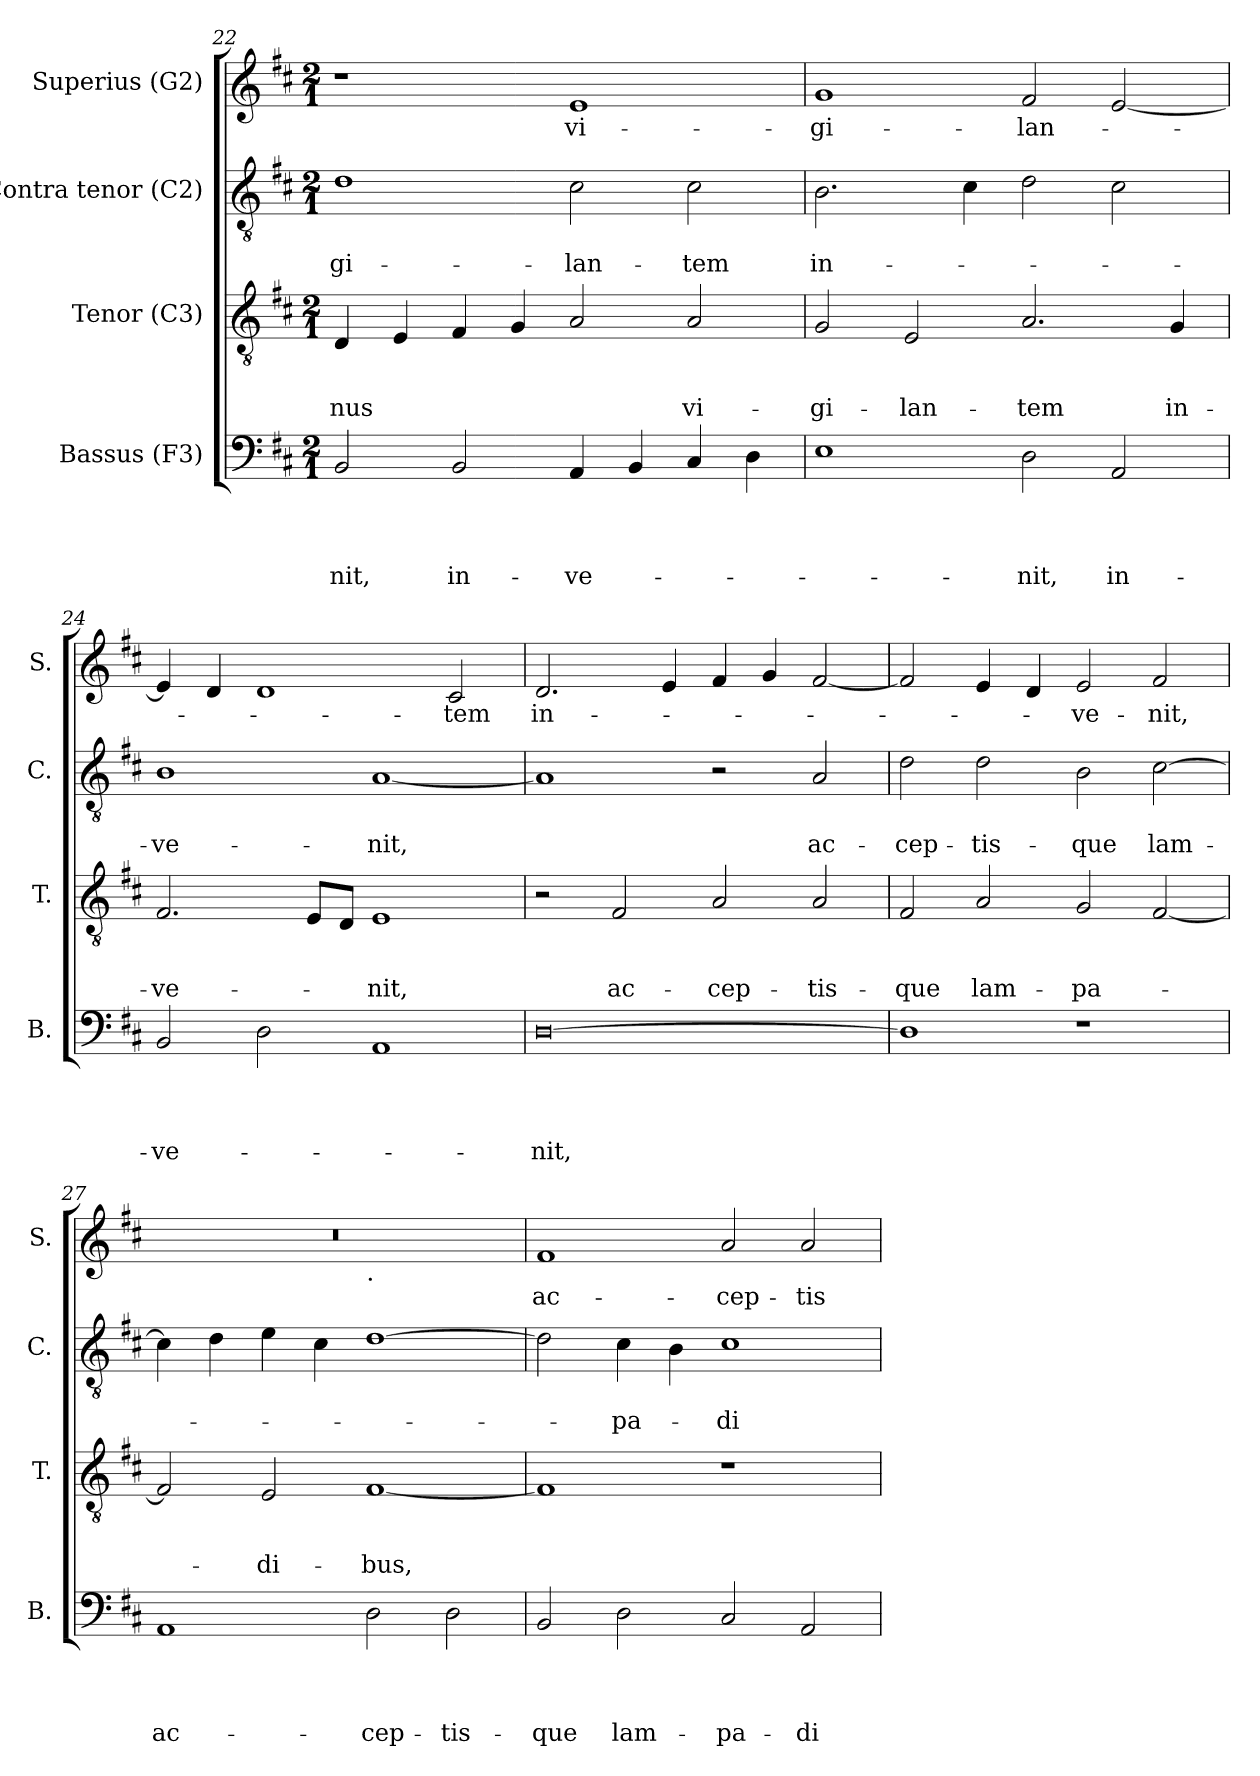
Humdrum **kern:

**kern	**text	**text	**text	**text	**kern	**text	**text	**text	**kern	**text	**text	**kern	**text
*part4	*part4	*part4	*part4	*part4	*part3	*part3	*part3	*part3	*part2	*part2	*part2	*part1	*part1
*staff4	*staff4	*staff4	*staff4	*staff4	*staff3	*staff3	*staff3	*staff3	*staff2	*staff2	*staff2	*staff1	*staff1
*I"Bassus (F3)	*	*	*	*	*I"Tenor (C3)	*	*	*	*I"Contra tenor (C2)	*	*	*I"Superius (G2)	*
*I'B.	*	*	*	*	*I'T.	*	*	*	*I'C.	*	*	*I'S.	*
!!LO:LB:g=z
*clefF4	*	*	*	*	*clefGv2	*	*	*	*clefGv2	*	*	*clefG2	*
*k[f#c#]	*	*	*	*	*k[f#c#]	*	*	*	*k[f#c#]	*	*	*k[f#c#]	*
*D:	*	*	*	*	*D:	*	*	*	*D:	*	*	*D:	*
*M2/1	*	*	*	*	*M2/1	*	*	*	*M2/1	*	*	*M2/1	*
=22	=22	=22	=22	=22	=22	=22	=22	=22	=22	=22	=22	=22	=22
!	!	!	!	!LO:LY:b	!	!	!	!LO:LY:b	!	!	!LO:LY:b	!	!
2BB/	.	.	.	-nit,	4D/	.	.	-nus	1d	.	-gi-	1r	.
.	.	.	.	.	4E/	.	.	.	.	.	.	.	.
!	!	!	!	!LO:LY:b	!	!	!	!	!	!	!	!	!
2BB/	.	.	.	in-	4F#/	.	.	.	.	.	.	.	.
.	.	.	.	.	4G/	.	.	.	.	.	.	.	.
!	!	!	!	!LO:LY:b	!	!	!	!	!	!	!LO:LY:b	!	!LO:LY:b
4AA/	.	.	.	-ve-	2A/	.	.	.	2c#\	.	-lan-	1e	vi-
4BB/	.	.	.	.	.	.	.	.	.	.	.	.	.
!	!	!	!	!	!	!	!	!LO:LY:b	!	!	!LO:LY:b	!	!
4C#/	.	.	.	.	2A/	.	.	vi-	2c#\	.	-tem	.	.
4D\	.	.	.	.	.	.	.	.	.	.	.	.	.
=23	=23	=23	=23	=23	=23	=23	=23	=23	=23	=23	=23	=23	=23
!	!	!	!	!	!	!	!	!LO:LY:b	!	!	!LO:LY:b	!	!LO:LY:b
1E	.	.	.	.	2G/	.	.	-gi-	2.B\	.	in-	1g	-gi-
!	!	!	!	!	!	!	!	!LO:LY:b	!	!	!	!	!
.	.	.	.	.	2E/	.	.	-lan-	.	.	.	.	.
.	.	.	.	.	.	.	.	.	4c#\	.	.	.	.
!	!	!	!	!LO:LY:b	!	!	!	!LO:LY:b	!	!	!	!	!LO:LY:b
2D\	.	.	.	-nit,	2.A/	.	.	-tem	2d\	.	.	2f#/	-lan-
!	!	!	!	!LO:LY:b	!	!	!	!	!	!	!	!	!
2AA/	.	.	.	in-	.	.	.	.	2c#\	.	.	[<2e/	.
!	!	!	!	!	!	!	!	!LO:LY:b	!	!	!	!	!
.	.	.	.	.	4G/	.	.	in-	.	.	.	.	.
=24	=24	=24	=24	=24	=24	=24	=24	=24	=24	=24	=24	=24	=24
!	!	!	!	!LO:LY:b	!	!	!	!LO:LY:b	!	!	!LO:LY:b	!	!
2BB/	.	.	.	-ve-	2.F#/	.	.	-ve-	1B	.	-ve-	4e/]	.
.	.	.	.	.	.	.	.	.	.	.	.	4d/	.
2D\	.	.	.	.	.	.	.	.	.	.	.	1d	.
.	.	.	.	.	8E/L	.	.	.	.	.	.	.	.
.	.	.	.	.	8D/J	.	.	.	.	.	.	.	.
!	!	!	!	!	!	!	!	!LO:LY:b	!	!	!LO:LY:b	!	!
1AA	.	.	.	.	1E	.	.	-nit,	[<1A	.	-nit,	.	.
!	!	!	!	!	!	!	!	!	!	!	!	!	!LO:LY:b
.	.	.	.	.	.	.	.	.	.	.	.	2c#/	-tem
=25	=25	=25	=25	=25	=25	=25	=25	=25	=25	=25	=25	=25	=25
!	!	!	!	!LO:LY:b	!	!	!	!	!	!	!	!	!LO:LY:b
[<0D	.	.	.	-nit,	2r	.	.	.	1A]	.	.	2.d/	in-
!	!	!	!	!	!	!	!	!LO:LY:b	!	!	!	!	!
.	.	.	.	.	2F#/	.	.	ac-	.	.	.	.	.
.	.	.	.	.	.	.	.	.	.	.	.	4e/	.
!	!	!	!	!	!	!	!	!LO:LY:b	!	!	!	!	!
.	.	.	.	.	2A/	.	.	-cep-	2r	.	.	4f#/	.
.	.	.	.	.	.	.	.	.	.	.	.	4g/	.
!	!	!	!	!	!	!	!	!LO:LY:b	!	!	!LO:LY:b	!	!
.	.	.	.	.	2A/	.	.	-tis-	2A/	.	ac-	[<2f#/	.
!!LO:LB:g=z
=26	=26	=26	=26	=26	=26	=26	=26	=26	=26	=26	=26	=26	=26
!	!	!	!	!	!	!	!	!LO:LY:b	!	!	!LO:LY:b	!	!
1D]	.	.	.	.	2F#/	.	.	-que	2d\	.	-cep-	2f#/]	.
!	!	!	!	!	!	!	!	!LO:LY:b	!	!	!LO:LY:b	!	!
.	.	.	.	.	2A/	.	.	lam-	2d\	.	-tis-	4e/	.
.	.	.	.	.	.	.	.	.	.	.	.	4d/	.
!	!	!	!	!	!	!	!	!LO:LY:b	!	!	!LO:LY:b	!	!LO:LY:b
1r	.	.	.	.	2G/	.	.	-pa-	2B\	.	-que	2e/	-ve-
!	!	!	!	!	!	!	!	!	!	!	!LO:LY:b	!	!LO:LY:b
.	.	.	.	.	[<2F#/	.	.	.	[>2c#\	.	lam-	2f#/	-nit,
=27	=27	=27	=27	=27	=27	=27	=27	=27	=27	=27	=27	=27	=27
!	!	!	!	!LO:LY:b	!	!	!	!	!	!	!	!	!
*	*	*	*	*	*	*	*	*	*	*	*	*^	*
1AA	.	.	.	ac-	2F#/]	.	.	.	4c#\]	.	.	0r	1ryy	.
.	.	.	.	.	.	.	.	.	4d\	.	.	.	.	.
!	!	!	!	!	!	!	!	!LO:LY:b	!	!	!	!	!	!
.	.	.	.	.	2E/	.	.	-di-	4e\	.	.	.	.	.
.	.	.	.	.	.	.	.	.	4c#\	.	.	.	.	.
!	!	!	!	!	!	!	!	!	!	!	!	!	!LO:TX:b:t=.	!
!	!	!	!	!LO:LY:b	!	!	!	!LO:LY:b	!	!	!	!	!	!
2D\	.	.	.	-cep-	[<1F#	.	.	-bus,	[>1d	.	.	.	1ryy	.
!	!	!	!	!LO:LY:b	!	!	!	!	!	!	!	!	!	!
2D\	.	.	.	-tis-	.	.	.	.	.	.	.	.	.	.
=28	=28	=28	=28	=28	=28	=28	=28	=28	=28	=28	=28	=28	=28	=28
!	!	!	!	!LO:LY:b	!	!	!	!	!	!	!	!	!	!LO:LY:b
*	*	*	*	*	*	*	*	*	*	*	*	*v	*v	*
2BB/	.	.	.	-que	1F#]	.	.	.	2d\]	.	.	1f#	ac-
!	!	!	!	!LO:LY:b	!	!	!	!	!	!	!LO:LY:b	!	!
2D\	.	.	.	lam-	.	.	.	.	4c#\	.	-pa-	.	.
.	.	.	.	.	.	.	.	.	4B\	.	.	.	.
!	!	!	!	!LO:LY:b	!	!	!	!	!	!	!LO:LY:b	!	!LO:LY:b
2C#/	.	.	.	-pa-	1r	.	.	.	1c#	.	-di-	2a/	-cep-
!	!	!	!	!LO:LY:b	!	!	!	!	!	!	!	!	!LO:LY:b
2AA/	.	.	.	-di-	.	.	.	.	.	.	.	2a/	-tis-
=	=	=	=	=	=	=	=	=	=	=	=	=	=
*-	*-	*-	*-	*-	*-	*-	*-	*-	*-	*-	*-	*-	*-
